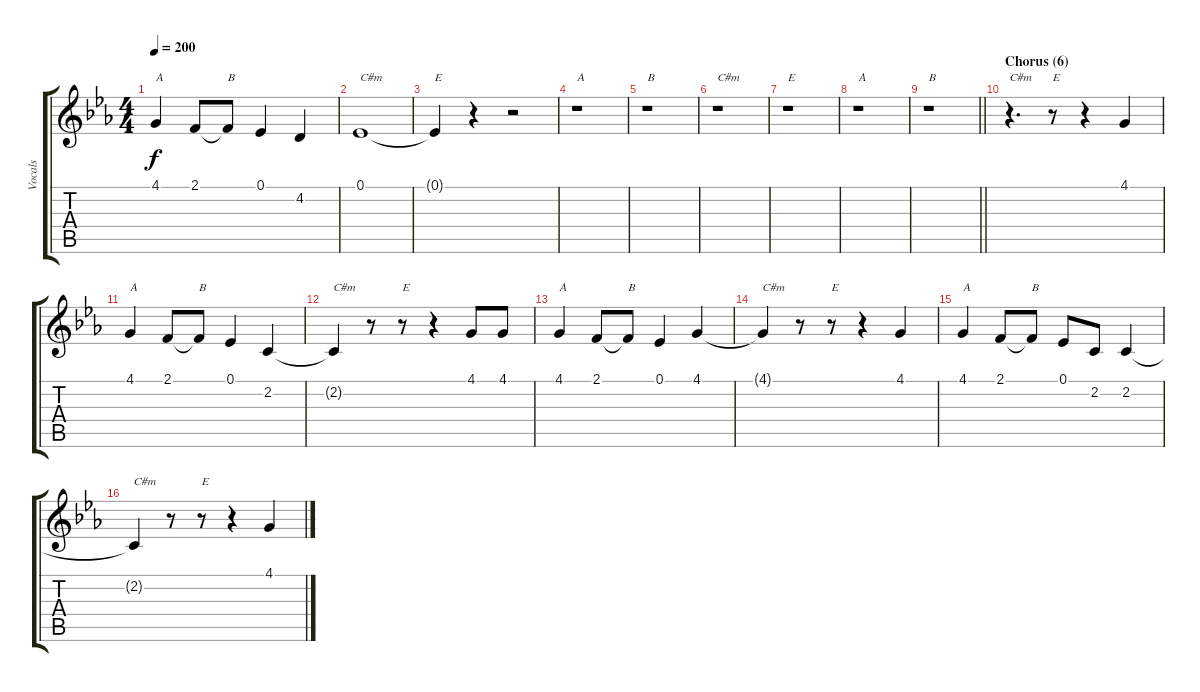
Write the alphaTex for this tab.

\track ("Vocals" "Vocals") {instrument sopranosax}
\staff {score tabs}
\tuning (Eb4 Bb3 Gb3 Db3 Ab2 Eb2) {hide}
\ts (4 4)
\tempo 200
\clef g2
\ks cminor
4.1.4{txt "A" dy f} 2.1.8 2.1{t}.8{txt "B"} 0.1.4 4.2.4 |
0.1.1{txt "C#m"} |
0.1{t}.4{txt "E"} r.4 r.2 |
r.1{txt "A"} |
r.1{txt "B"} |
r.1{txt "C#m"} |
r.1{txt "E"} |
r.1{txt "A"} |
\barLineRight lightlight
r.1{txt "B"} |
\section ("" "Chorus (6)")
r.4{d txt "C#m"} r.8{txt "E"} r.4 4.1.4 |
4.1.4{txt "A"} 2.1.8 2.1{t}.8{txt "B"} 0.1.4 2.2.4 |
2.2{t}.4{txt "C#m"} r.8 r.8{txt "E"} r.4 4.1.8 4.1.8 |
4.1.4{txt "A"} 2.1.8 2.1{t}.8{txt "B"} 0.1.4 4.1.4 |
4.1{t}.4{txt "C#m"} r.8 r.8{txt "E"} r.4 4.1.4 |
4.1.4{txt "A"} 2.1.8 2.1{t}.8{txt "B"} 0.1.8 2.2.8 2.2.4 |
2.2{t}.4{txt "C#m"} r.8 r.8{txt "E"} r.4 4.1.4
